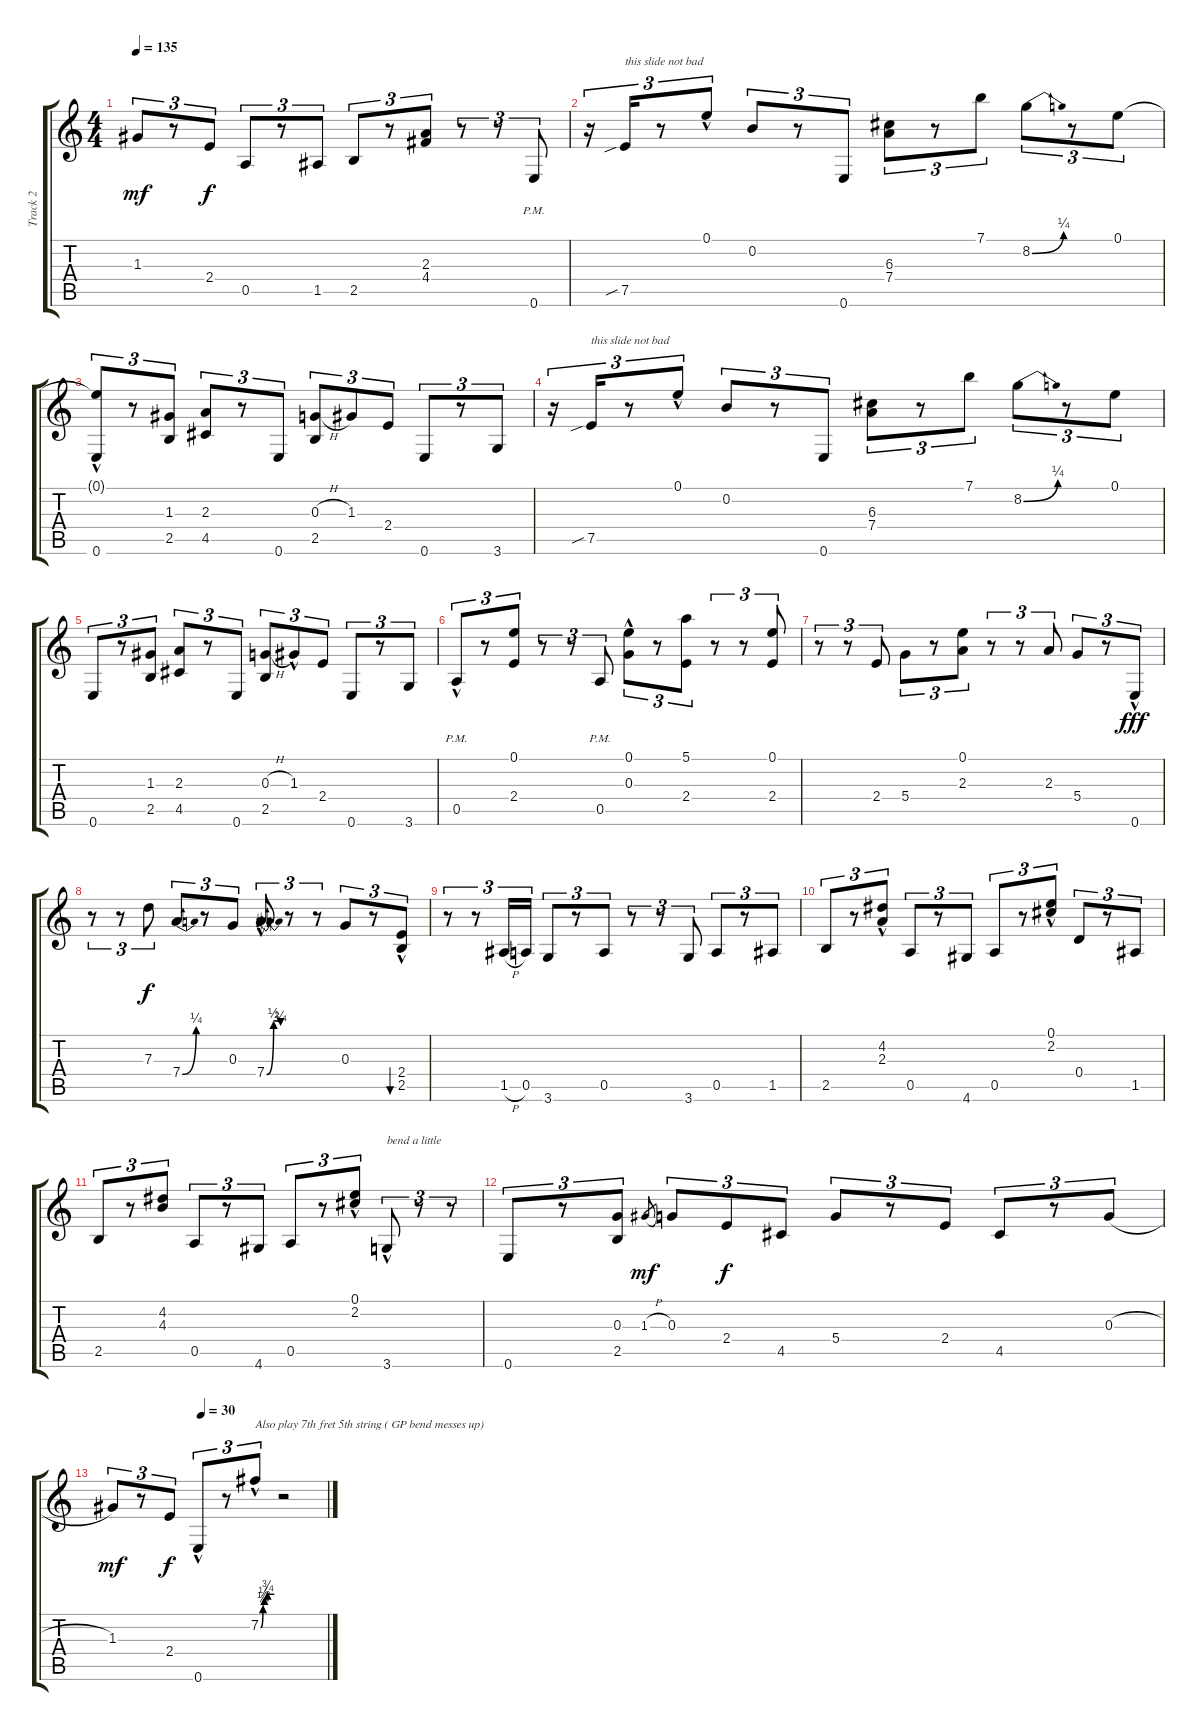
\track ("Track 2" "Track 2") {instrument acousticguitarnylon}
\staff {score tabs}
\tuning (E4 B3 G3 D3 A2 E2) {hide}
\ts (4 4)
\tempo 135
\clef g2
\ks c
1.3.8{tu (3 2) dy mf} r.8{tu (3 2)} 2.4.8{tu (3 2) dy f} 0.5.8{tu (3 2)} r.8{tu (3 2)} 1.5.8{tu (3 2)} 2.5.8{tu (3 2)} r.8{tu (3 2)} (2.3 4.4).8{tu (3 2)} r.8{tu (3 2)} r.8{tu (3 2)} 0.6{pm}.8{tu (3 2)} |
r.16{tu (3 2)} 7.5{sib}.16{tu (3 2) txt "this slide not bad"} r.8{tu (3 2)} 0.1{hac}.8{tu (3 2)} 0.2.8{tu (3 2)} r.8{tu (3 2)} 0.6.8{tu (3 2)} (6.3 7.4).8{tu (3 2)} r.8{tu (3 2)} 7.1.8{tu (3 2)} 8.2{be (bend 0 0 60 1)}.8{tu (3 2)} r.8{tu (3 2)} 0.1.8{tu (3 2)} |
(0.1{hac t} 0.6).8{tu (3 2)} r.8{tu (3 2)} (1.3 2.5).8{tu (3 2)} (2.3 4.5).8{tu (3 2)} r.8{tu (3 2)} 0.6.8{tu (3 2)} (0.3{h} 2.5).8{tu (3 2)} 1.3.8{tu (3 2)} 2.4.8{tu (3 2)} 0.6.8{tu (3 2)} r.8{tu (3 2)} 3.6.8{tu (3 2)} |
r.16{tu (3 2)} 7.5{sib}.16{tu (3 2) txt "this slide not bad"} r.8{tu (3 2)} 0.1{hac}.8{tu (3 2)} 0.2.8{tu (3 2)} r.8{tu (3 2)} 0.6.8{tu (3 2)} (6.3 7.4).8{tu (3 2)} r.8{tu (3 2)} 7.1.8{tu (3 2)} 8.2{be (bend 0 0 60 1)}.8{tu (3 2)} r.8{tu (3 2)} 0.1.8{tu (3 2)} |
0.6.8{tu (3 2)} r.8{tu (3 2)} (1.3 2.5).8{tu (3 2)} (2.3 4.5).8{tu (3 2)} r.8{tu (3 2)} 0.6.8{tu (3 2)} (0.3{h} 2.5).8{tu (3 2)} 1.3{hac}.8{tu (3 2)} 2.4.8{tu (3 2)} 0.6.8{tu (3 2)} r.8{tu (3 2)} 3.6.8{tu (3 2)} |
0.5{hac pm}.8{tu (3 2)} r.8{tu (3 2)} (0.1 2.4).8{tu (3 2)} r.8{tu (3 2)} r.8{tu (3 2)} 0.5{pm}.8{tu (3 2)} (0.1{hac} 0.3).8{tu (3 2)} r.8{tu (3 2)} (5.1 2.4).8{tu (3 2)} r.8{tu (3 2)} r.8{tu (3 2)} (0.1 2.4).8{tu (3 2)} |
r.8{tu (3 2)} r.8{tu (3 2)} 2.4.8{tu (3 2)} 5.4.8{tu (3 2)} r.8{tu (3 2)} (0.1 2.3).8{tu (3 2)} r.8{tu (3 2)} r.8{tu (3 2)} 2.3.8{tu (3 2)} 5.4.8{tu (3 2)} r.8{tu (3 2)} 0.6{hac}.8{tu (3 2) dy fff} |
r.8{tu (3 2)} r.8{tu (3 2)} 7.3.8{tu (3 2) dy f} 7.4{be (bend 0 0 60 1)}.8{tu (3 2)} r.8{tu (3 2)} 0.3.8{tu (3 2)} 7.4{be (bendrelease 0 0 30 2 30 2 60 1) hac}.8{tu (3 2)} r.8{tu (3 2)} r.8{tu (3 2)} 0.3.8{tu (3 2)} r.8{tu (3 2)} (2.4{hac} 2.5{hac}).8{tu (3 2) bu 60} |
r.8{tu (3 2)} r.8{tu (3 2)} 1.5{h}.16{tu (3 2)} 0.5.16{tu (3 2)} 3.6.8{tu (3 2)} r.8{tu (3 2)} 0.5.8{tu (3 2)} r.8{tu (3 2)} r.8{tu (3 2)} 3.6.8{tu (3 2)} 0.5.8{tu (3 2)} r.8{tu (3 2)} 1.5.8{tu (3 2)} |
2.5.8{tu (3 2)} r.8{tu (3 2)} (4.2 2.3{hac}).8{tu (3 2)} 0.5.8{tu (3 2)} r.8{tu (3 2)} 4.6.8{tu (3 2)} 0.5.8{tu (3 2)} r.8{tu (3 2)} (0.1{hac} 2.2{hac}).8{tu (3 2)} 0.4.8{tu (3 2)} r.8{tu (3 2)} 1.5.8{tu (3 2)} |
2.5.8{tu (3 2)} r.8{tu (3 2)} (4.2 4.3).8{tu (3 2)} 0.5.8{tu (3 2)} r.8{tu (3 2)} 4.6.8{tu (3 2)} 0.5.8{tu (3 2)} r.8{tu (3 2)} (0.1{hac} 2.2{hac}).8{tu (3 2)} 3.6{hac}.8{tu (3 2) txt "bend a little"} r.8{tu (3 2)} r.8{tu (3 2)} |
0.6.8{tu (3 2)} r.8{tu (3 2)} (0.3 2.5).8{tu (3 2)} 1.3{h}.8{gr dy mf} 0.3.8{tu (3 2)} 2.4.8{tu (3 2) dy f} 4.5.8{tu (3 2)} 5.4.8{tu (3 2)} r.8{tu (3 2)} 2.4.8{tu (3 2)} 4.5.8{tu (3 2)} r.8{tu (3 2)} 0.3{h}.8{tu (3 2)} |
\tempo (30 0.4166666666666667)
1.3.8{tu (3 2) dy mf} r.8{tu (3 2)} 2.4.8{tu (3 2) dy f} 0.6{hac}.8{tu (3 2)} r.8{tu (3 2)} 7.2{be (custom 0 0 10 1 16 2 30 3 60 3) hac}.8{tu (3 2) txt "Also play 7th fret 5th string ( GP bend messes up)"} r.2
